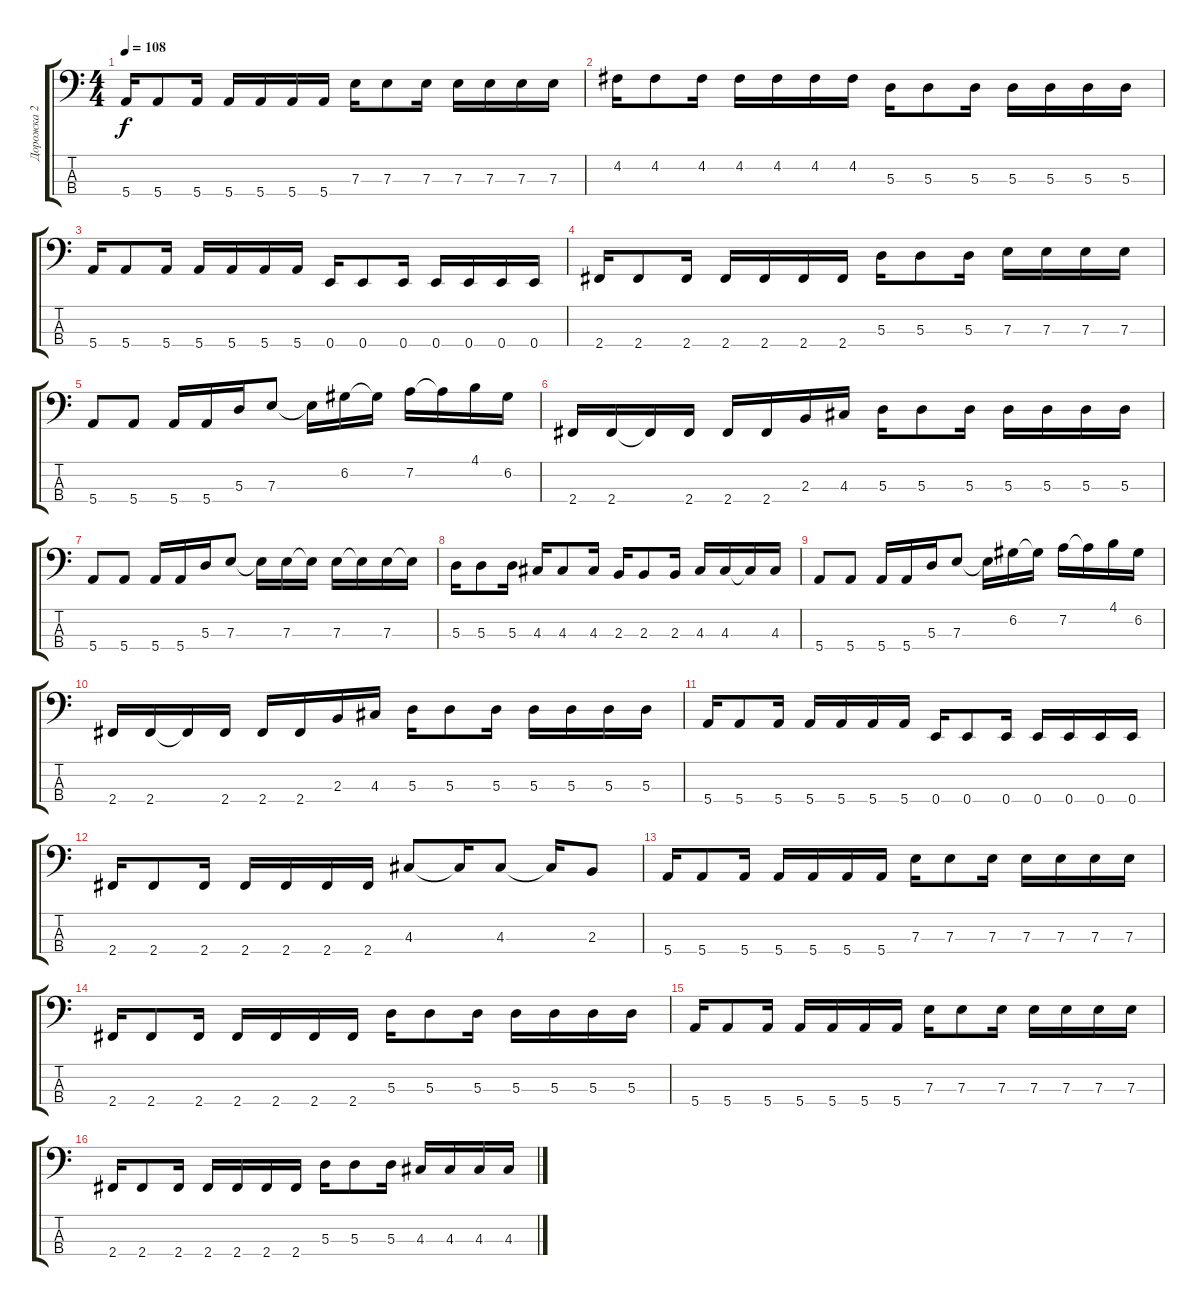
\track ("Дорожка 2" "Дорожка 2") {instrument electricbassfinger}
\staff {score tabs}
\tuning (G2 D2 A1 E1) {hide}
\ts (4 4)
\tempo 108
\clef f4
\ks c
5.4.16{dy f} 5.4.8 5.4.16 5.4.16 5.4.16 5.4.16 5.4.16 7.3.16 7.3.8 7.3.16 7.3.16 7.3.16 7.3.16 7.3.16 |
4.2.16 4.2.8 4.2.16 4.2.16 4.2.16 4.2.16 4.2.16 5.3.16 5.3.8 5.3.16 5.3.16 5.3.16 5.3.16 5.3.16 |
5.4.16 5.4.8 5.4.16 5.4.16 5.4.16 5.4.16 5.4.16 0.4.16 0.4.8 0.4.16 0.4.16 0.4.16 0.4.16 0.4.16 |
2.4.16 2.4.8 2.4.16 2.4.16 2.4.16 2.4.16 2.4.16 5.3.16 5.3.8 5.3.16 7.3.16 7.3.16 7.3.16 7.3.16 |
5.4.8 5.4.8 5.4.16 5.4.16 5.3.16 7.3.8 7.3{t}.16 6.2.16 6.2{t}.16 7.2.16 7.2{t}.16 4.1.16 6.2.16 |
2.4.16 2.4.16 2.4{t}.16 2.4.16 2.4.16 2.4.16 2.3.16 4.3.16 5.3.16 5.3.8 5.3.16 5.3.16 5.3.16 5.3.16 5.3.16 |
5.4.8 5.4.8 5.4.16 5.4.16 5.3.16 7.3.8 7.3{t}.16 7.3.16 7.3{t}.16 7.3.16 7.3{t}.16 7.3.16 7.3{t}.16 |
5.3.16 5.3.8 5.3.16 4.3.16 4.3.8 4.3.16 2.3.16 2.3.8 2.3.16 4.3.16 4.3.16 4.3{t}.16 4.3.16 |
5.4.8 5.4.8 5.4.16 5.4.16 5.3.16 7.3.8 7.3{t}.16 6.2.16 6.2{t}.16 7.2.16 7.2{t}.16 4.1.16 6.2.16 |
2.4.16 2.4.16 2.4{t}.16 2.4.16 2.4.16 2.4.16 2.3.16 4.3.16 5.3.16 5.3.8 5.3.16 5.3.16 5.3.16 5.3.16 5.3.16 |
5.4.16 5.4.8 5.4.16 5.4.16 5.4.16 5.4.16 5.4.16 0.4.16 0.4.8 0.4.16 0.4.16 0.4.16 0.4.16 0.4.16 |
2.4.16 2.4.8 2.4.16 2.4.16 2.4.16 2.4.16 2.4.16 4.3.8 4.3{t}.16 4.3.8 4.3{t}.16 2.3.8 |
5.4.16 5.4.8 5.4.16 5.4.16 5.4.16 5.4.16 5.4.16 7.3.16 7.3.8 7.3.16 7.3.16 7.3.16 7.3.16 7.3.16 |
2.4.16 2.4.8 2.4.16 2.4.16 2.4.16 2.4.16 2.4.16 5.3.16 5.3.8 5.3.16 5.3.16 5.3.16 5.3.16 5.3.16 |
5.4.16 5.4.8 5.4.16 5.4.16 5.4.16 5.4.16 5.4.16 7.3.16 7.3.8 7.3.16 7.3.16 7.3.16 7.3.16 7.3.16 |
2.4.16 2.4.8 2.4.16 2.4.16 2.4.16 2.4.16 2.4.16 5.3.16 5.3.8 5.3.16 4.3.16 4.3.16 4.3.16 4.3.16
